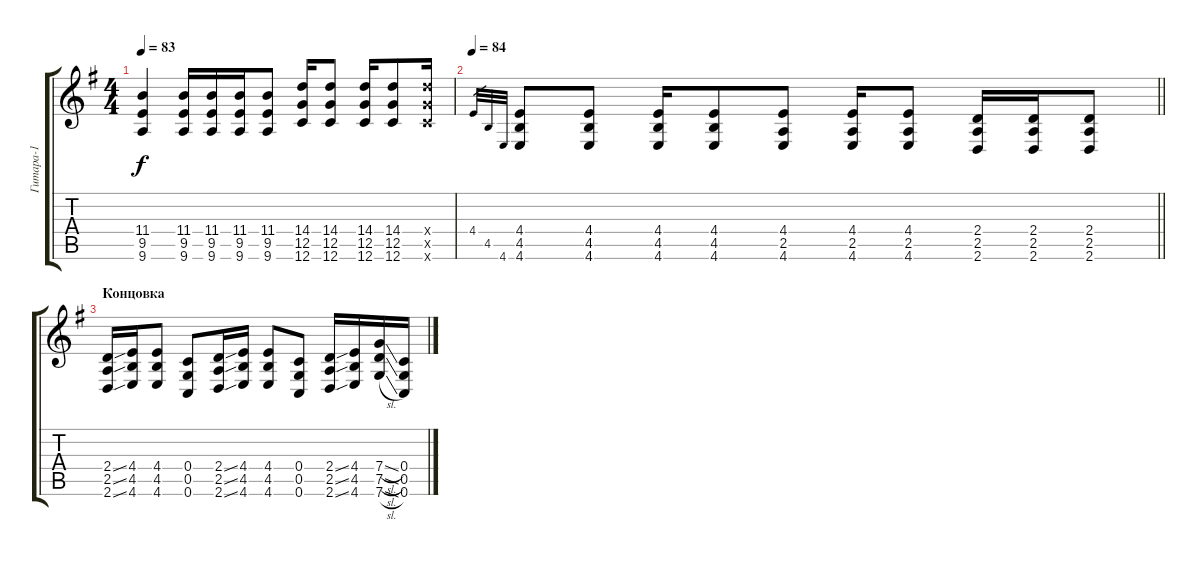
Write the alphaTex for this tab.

\track ("Гитара-1" "Гитара-1") {instrument electricguitarclean}
\staff {score tabs}
\tuning (D4 A3 F3 C3 G2 C2) {hide}
\ts (4 4)
\tempo 83
\clef g2
\ks eminor
(11.4 9.5 9.6).4{dy f} (11.4 9.5 9.6).16 (11.4 9.5 9.6).16 (11.4 9.5 9.6).16 (11.4 9.5 9.6).8 (14.4 12.5 12.6).16 (14.4 12.5 12.6).8 (14.4 12.5 12.6).16 (14.4 12.5 12.6).8 (14.4{x} 12.5{x} 12.6{x}).16 |
\tempo 84
\barLineRight lightlight
4.4.32{gr} 4.5.32{gr} 4.6.32{gr} (4.4 4.5 4.6).8 (4.4 4.5 4.6).8 (4.4 4.5 4.6).16 (4.4 4.5 4.6).8 (4.4 2.5 4.6).8 (4.4 2.5 4.6).16 (4.4 2.5 4.6).8 (2.4 2.5 2.6).16 (2.4 2.5 2.6).16 (2.4 2.5 2.6).8 |
\section ("" "Концовка")
(2.4{ss} 2.5{ss} 2.6{ss}).16 (4.4 4.5 4.6).16 (4.4 4.5 4.6).8 (0.4 0.5 0.6).8 (2.4{ss} 2.5{ss} 2.6{ss}).16 (4.4 4.5 4.6).16 (4.4 4.5 4.6).8 (0.4 0.5 0.6).8 (2.4{ss} 2.5{ss} 2.6{ss}).16 (4.4 4.5 4.6).16 (7.4{sl} 7.5{sl} 7.6{sl}).16 (0.4 0.5 0.6).16
